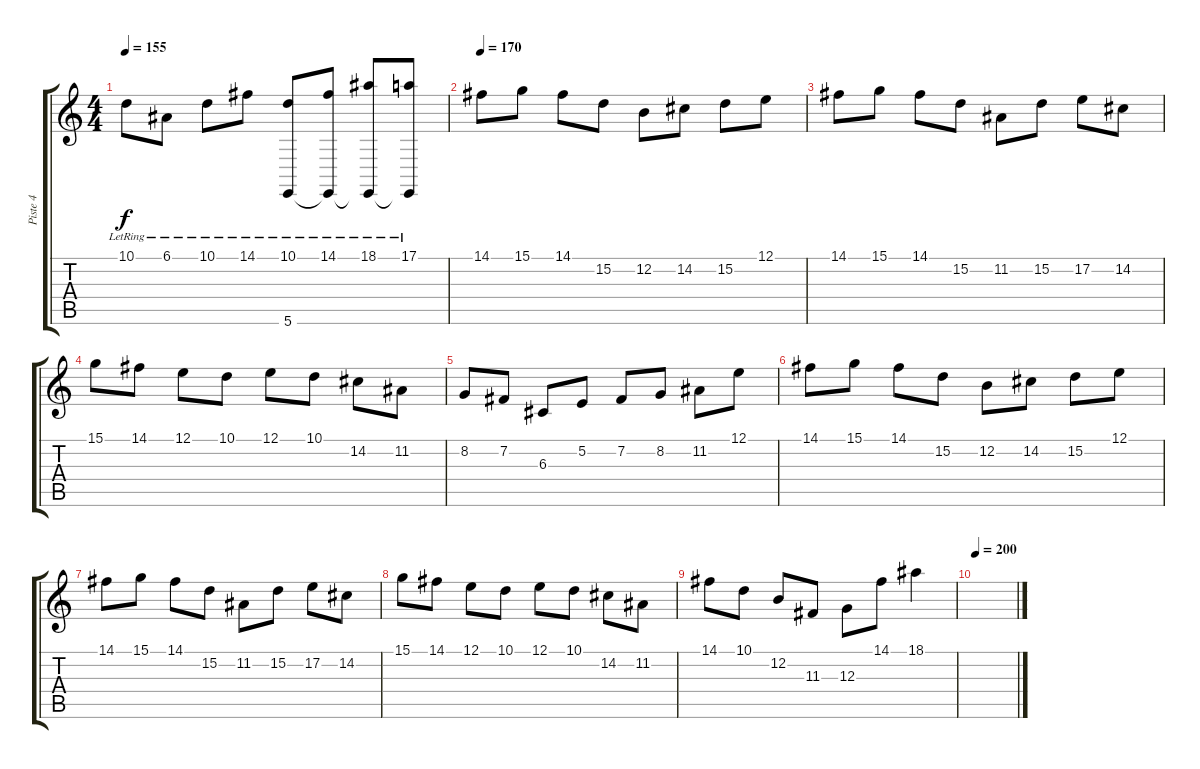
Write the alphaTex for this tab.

\track ("Piste 4" "Piste 4") {instrument acousticgrandpiano}
\staff {score tabs}
\tuning (E4 B3 G3 D3 A2 B1) {hide}
\ts (4 4)
\tempo 155
\clef g2
\ks c
10.1{lr}.8{dy f} 6.1{lr}.8 10.1{lr}.8 14.1{lr}.8 (10.1{lr} 5.6).8 (14.1{lr} 5.6{t}).8 (18.1{lr} 5.6{t}).8 (17.1{lr} 5.6{t}).8 |
\tempo 170
14.1.8 15.1.8 14.1.8 15.2.8 12.2.8 14.2.8 15.2.8 12.1.8 |
14.1.8 15.1.8 14.1.8 15.2.8 11.2.8 15.2.8 17.2.8 14.2.8 |
15.1.8 14.1.8 12.1.8 10.1.8 12.1.8 10.1.8 14.2.8 11.2.8 |
8.2.8 7.2.8 6.3.8 5.2.8 7.2.8 8.2.8 11.2.8 12.1.8 |
14.1.8 15.1.8 14.1.8 15.2.8 12.2.8 14.2.8 15.2.8 12.1.8 |
14.1.8 15.1.8 14.1.8 15.2.8 11.2.8 15.2.8 17.2.8 14.2.8 |
15.1.8 14.1.8 12.1.8 10.1.8 12.1.8 10.1.8 14.2.8 11.2.8 |
14.1.8 10.1.8 12.2.8 11.3.8 12.3.8 14.1.8 18.1.4 |
\tempo 200
